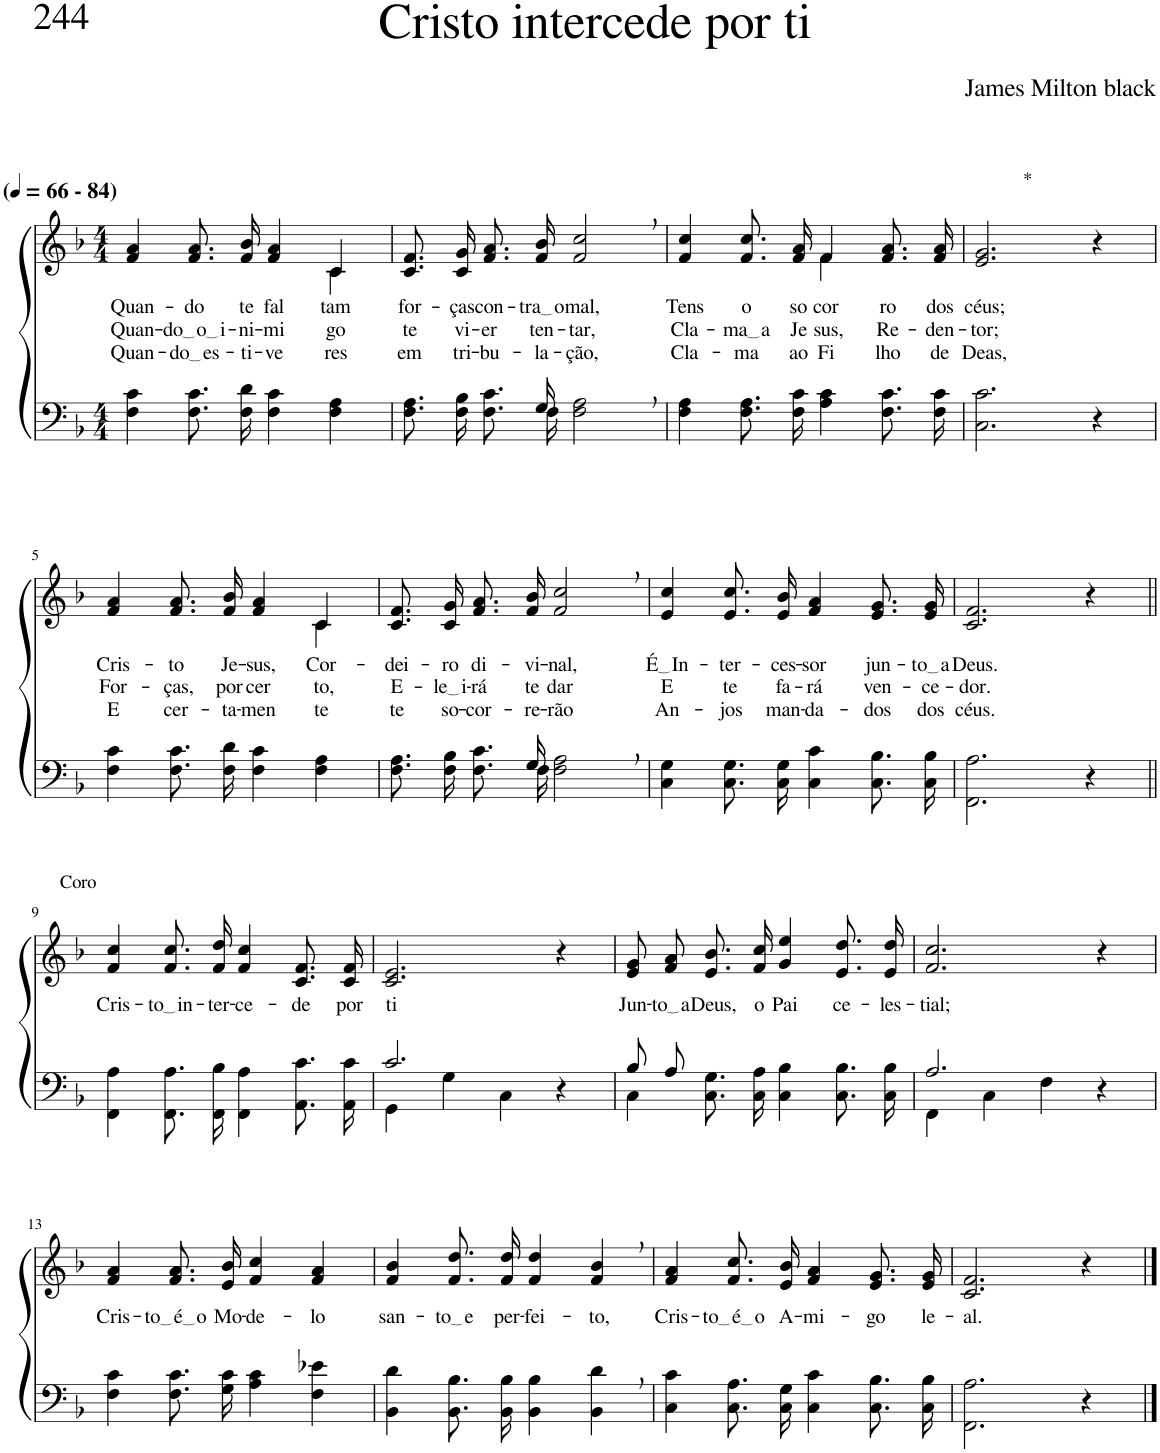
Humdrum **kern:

**kern	**kern	**text	**text	**text
*part2	*part1	*part1	*part1	*part1
*staff2	*staff1	*staff1	*staff1	*staff1
*I"Parte III e IV	*I"Parte I e II	*	*	*
*clefF4	*clefG2	*	*	*
*k[b-]	*k[b-]	*	*	*
*M4/4	*M4/4	*	*	*
*MM66	*MM66	*	*	*
=1	=1	=1	=1	=1
!	!LO:TX:a:B:t=(	!	!	!
!	!LO:TX:a:B:t=- 84)	!	!	!
!	!	!LO:LY:b	!LO:LY:b	!LO:LY:b
*	*^	*	*	*
4F\ 4c\	4f/ 4a/	2.ryy	Quan-	Quan-	Quan-
!	!	!	!LO:LY:b	!LO:LY:b	!LO:LY:b
8.F\ 8.c\L	8.f/ 8.a/L	.	-do	do o i	do es
!	!	!	!LO:LY:b	!LO:LY:b	!LO:LY:b
16F\ 16d\Jk	16f/ 16b-/Jk	.	te	-ni-	-ti-
!	!	!	!LO:LY:b	!LO:LY:b	!LO:LY:b
4F\ 4c\	4f/ 4a/	.	fal-	-mi-	-ve-
!	!	!	!LO:LY:b	!LO:LY:b	!LO:LY:b
4F\ 4A\	4c/	4c\	-tam	-go	-res
=2	=2	=2	=2	=2	=2
*^	*	*	*	*	*
!	!	!	!	!LO:LY:b	!LO:LY:b	!LO:LY:b
*	*	*v	*v	*	*	*
8.F\ 8.A\L	4..ryy	8.c/ 8.f/L	for-	te	em
!	!	!	!LO:LY:b	!LO:LY:b	!LO:LY:b
16F\ 16B-\Jk	.	16c/ 16g/Jk	-ças	vi-	tri-
!	!	!	!LO:LY:b	!LO:LY:b	!LO:LY:b
8.F\ 8.c\L	.	8.f/ 8.a/L	con-	-er	-bu-
!	!	!	!LO:LY:b	!LO:LY:b	!LO:LY:b
16F\Jk	16G/	16f/ 16b-/Jk	tra o	ten-	-la-
!	!	!	!LO:LY:b	!LO:LY:b	!LO:LY:b
2F\, 2A\,	2ryy	2f/, 2cc/,	mal,	-tar,	-ção,
=3	=3	=3	=3	=3	=3
!	!	!	!LO:LY:b	!LO:LY:b	!LO:LY:b
*v	*v	*^	*	*	*
4F\ 4A\	4f/ 4cc/	2ryy	Tens	Cla-	Cla-
!	!	!	!LO:LY:b	!LO:LY:b	!LO:LY:b
8.F\ 8.A\L	8.f/ 8.cc/L	.	o	ma a	-ma
!	!	!	!LO:LY:b	!LO:LY:b	!LO:LY:b
16F\ 16c\Jk	16f/ 16a/Jk	.	so-	Je-	ao
!	!	!	!LO:LY:b	!LO:LY:b	!LO:LY:b
4A\ 4c\	4f/	4f\	-cor-	-sus,	Fi-
!	!	!	!LO:LY:b	!LO:LY:b	!LO:LY:b
8.F\ 8.c\L	8.f/ 8.a/L	4ryy	-ro	Re-	-lho
!	!	!	!LO:LY:b	!LO:LY:b	!LO:LY:b
16F\ 16c\Jk	16f/ 16a/Jk	.	dos	-den-	de
*	*v	*v	*	*	*
=4	=4	=4	=4	=4
!	!LO:TX:a:t=*	!	!	!
!	!	!LO:LY:b	!LO:LY:b	!LO:LY:b
2.C\ 2.c\	2.e/ 2.g/	céus;	-tor;	Deas,
4r	4r	.	.	.
!!LO:LB:g=z
=5	=5	=5	=5	=5
!	!	!LO:LY:b	!LO:LY:b	!LO:LY:b
*	*^	*	*	*
4F\ 4c\	4f/ 4a/	2.ryy	Cris-	For-	E
!	!	!	!LO:LY:b	!LO:LY:b	!LO:LY:b
8.F\ 8.c\L	8.f/ 8.a/L	.	-to	-ças,	cer-
!	!	!	!LO:LY:b	!LO:LY:b	!LO:LY:b
16F\ 16d\Jk	16f/ 16b-/Jk	.	Je-	por	-ta-
!	!	!	!LO:LY:b	!LO:LY:b	!LO:LY:b
4F\ 4c\	4f/ 4a/	.	-sus,	cer-	-men-
!	!	!	!LO:LY:b	!LO:LY:b	!LO:LY:b
4F\ 4A\	4c/	4c\	Cor-	to,	-te
=6	=6	=6	=6	=6	=6
*^	*	*	*	*	*
!	!	!	!	!LO:LY:b	!LO:LY:b	!LO:LY:b
*	*	*v	*v	*	*	*
8.F\ 8.A\L	4..ryy	8.c/ 8.f/L	-dei-	E-	te
!	!	!	!LO:LY:b	!LO:LY:b	!LO:LY:b
16F\ 16B-\Jk	.	16c/ 16g/Jk	-ro	le i	so-
!	!	!	!LO:LY:b	!LO:LY:b	!LO:LY:b
8.F\ 8.c\L	.	8.f/ 8.a/L	di-	-rá	-cor-
!	!	!	!LO:LY:b	!LO:LY:b	!LO:LY:b
16F\Jk	16G/	16f/ 16b-/Jk	-vi-	te	-re-
!	!	!	!LO:LY:b	!LO:LY:b	!LO:LY:b
2F\, 2A\,	2ryy	2f/, 2cc/,	-nal,	dar	-rão
=7	=7	=7	=7	=7	=7
!	!	!	!LO:LY:b	!LO:LY:b	!LO:LY:b
*v	*v	*	*	*	*
4C\ 4G\	4e/ 4cc/	É In	E	An-
!	!	!LO:LY:b	!LO:LY:b	!LO:LY:b
8.C\ 8.G\L	8.e/ 8.cc/L	-ter-	te	-jos
!	!	!LO:LY:b	!LO:LY:b	!LO:LY:b
16C\ 16G\Jk	16e/ 16b-/Jk	-ces-	fa-	man-
!	!	!LO:LY:b	!LO:LY:b	!LO:LY:b
4C\ 4c\	4f/ 4a/	-sor	-rá	-da-
!	!	!LO:LY:b	!LO:LY:b	!LO:LY:b
8.C\ 8.B-\L	8.e/ 8.g/L	jun-	ven-	-dos
!	!	!LO:LY:b	!LO:LY:b	!LO:LY:b
16C\ 16B-\Jk	16e/ 16g/Jk	to a	-ce-	dos
=8	=8	=8	=8	=8
!	!	!LO:LY:b	!LO:LY:b	!LO:LY:b
2.FF\ 2.A\	2.c/ 2.f/	Deus.	-dor.	céus.
4r	4r	.	.	.
!!LO:LB:g=z
=9||	=9||	=9||	=9||	=9||
!	!LO:TX:a:t=Coro	!	!	!
!	!	!LO:LY:b	!	!
4FF\ 4A\	4f/ 4cc/	Cris-	.	.
!	!	!LO:LY:b	!	!
8.FF\ 8.A\L	8.f/ 8.cc/L	to in	.	.
!	!	!LO:LY:b	!	!
16FF\ 16B-\Jk	16f/ 16dd/Jk	-ter-	.	.
!	!	!LO:LY:b	!	!
4FF\ 4A\	4f/ 4cc/	-ce-	.	.
!	!	!LO:LY:b	!	!
8.AA\ 8.c\L	8.c/ 8.f/L	-de	.	.
!	!	!LO:LY:b	!	!
16AA\ 16c\Jk	16c/ 16f/Jk	por	.	.
=10	=10	=10	=10	=10
*^	*	*	*	*
!	!	!	!LO:LY:b	!	!
2.c/	4GG\	2.c/ 2.e/	ti	.	.
.	4G\	.	.	.	.
.	4C\	.	.	.	.
4r	4ryy	4r	.	.	.
=11	=11	=11	=11	=11	=11
!	!	!	!LO:LY:b	!	!
8B-/L	4C\	8e/ 8g/L	Jun-	.	.
!	!	!	!LO:LY:b	!	!
8A/J	.	8f/ 8a/J	to a	.	.
!	!	!	!LO:LY:b	!	!
4ryy	8.C\ 8.G\L	8.e/ 8.b-/L	Deus,	.	.
!	!	!	!LO:LY:b	!	!
.	16C\ 16A\Jk	16f/ 16cc/Jk	o	.	.
!	!	!	!LO:LY:b	!	!
2ryy	4C\ 4B-\	4g/ 4ee/	Pai	.	.
!	!	!	!LO:LY:b	!	!
.	8.C\ 8.B-\L	8.e/ 8.dd/L	ce-	.	.
!	!	!	!LO:LY:b	!	!
.	16C\ 16B-\Jk	16e/ 16dd/Jk	-les-	.	.
=12	=12	=12	=12	=12	=12
!	!	!	!LO:LY:b	!	!
2.A/	4FF\	2.f/ 2.cc/	-tial;	.	.
.	4C\	.	.	.	.
.	4F\	.	.	.	.
4r	4ryy	4r	.	.	.
!!LO:LB:g=z
=13	=13	=13	=13	=13	=13
!	!	!	!LO:LY:b	!	!
*v	*v	*	*	*	*
4F\ 4c\	4f/ 4a/	Cris-	.	.
!	!	!LO:LY:b	!	!
8.F\ 8.c\L	8.f/ 8.a/L	to é o	.	.
!	!	!LO:LY:b	!	!
16G\ 16c\Jk	16e/ 16b-/Jk	Mo-	.	.
!	!	!LO:LY:b	!	!
4A\ 4c\	4f/ 4cc/	-de-	.	.
!	!	!LO:LY:b	!	!
4F\ 4e-X\	4f/ 4a/	-lo	.	.
=14	=14	=14	=14	=14
!	!	!LO:LY:b	!	!
4BB-\ 4d\	4f/ 4b-/	san-	.	.
!	!	!LO:LY:b	!	!
8.BB-\ 8.B-\L	8.f/ 8.dd/L	to e	.	.
!	!	!LO:LY:b	!	!
16BB-\ 16B-\Jk	16f/ 16dd/Jk	per-	.	.
!	!	!LO:LY:b	!	!
4BB-\ 4B-\	4f/ 4dd/	-fei-	.	.
!	!	!LO:LY:b	!	!
4BB-\, 4d\,	4f/, 4b-/,	-to,	.	.
=15	=15	=15	=15	=15
!	!	!LO:LY:b	!	!
4C\ 4c\	4f/ 4a/	Cris-	.	.
!	!	!LO:LY:b	!	!
8.C\ 8.A\L	8.f/ 8.cc/L	to é o	.	.
!	!	!LO:LY:b	!	!
16C\ 16G\Jk	16e/ 16b-/Jk	A-	.	.
!	!	!LO:LY:b	!	!
4C\ 4c\	4f/ 4a/	-mi-	.	.
!	!	!LO:LY:b	!	!
8.C\ 8.B-\L	8.e/ 8.g/L	-go	.	.
!	!	!LO:LY:b	!	!
16C\ 16B-\Jk	16e/ 16g/Jk	le-	.	.
=16	=16	=16	=16	=16
!	!	!LO:LY:b	!	!
2.FF\ 2.A\	2.c/ 2.f/	-al.	.	.
4r	4r	.	.	.
==	==	==	==	==
*-	*-	*-	*-	*-
